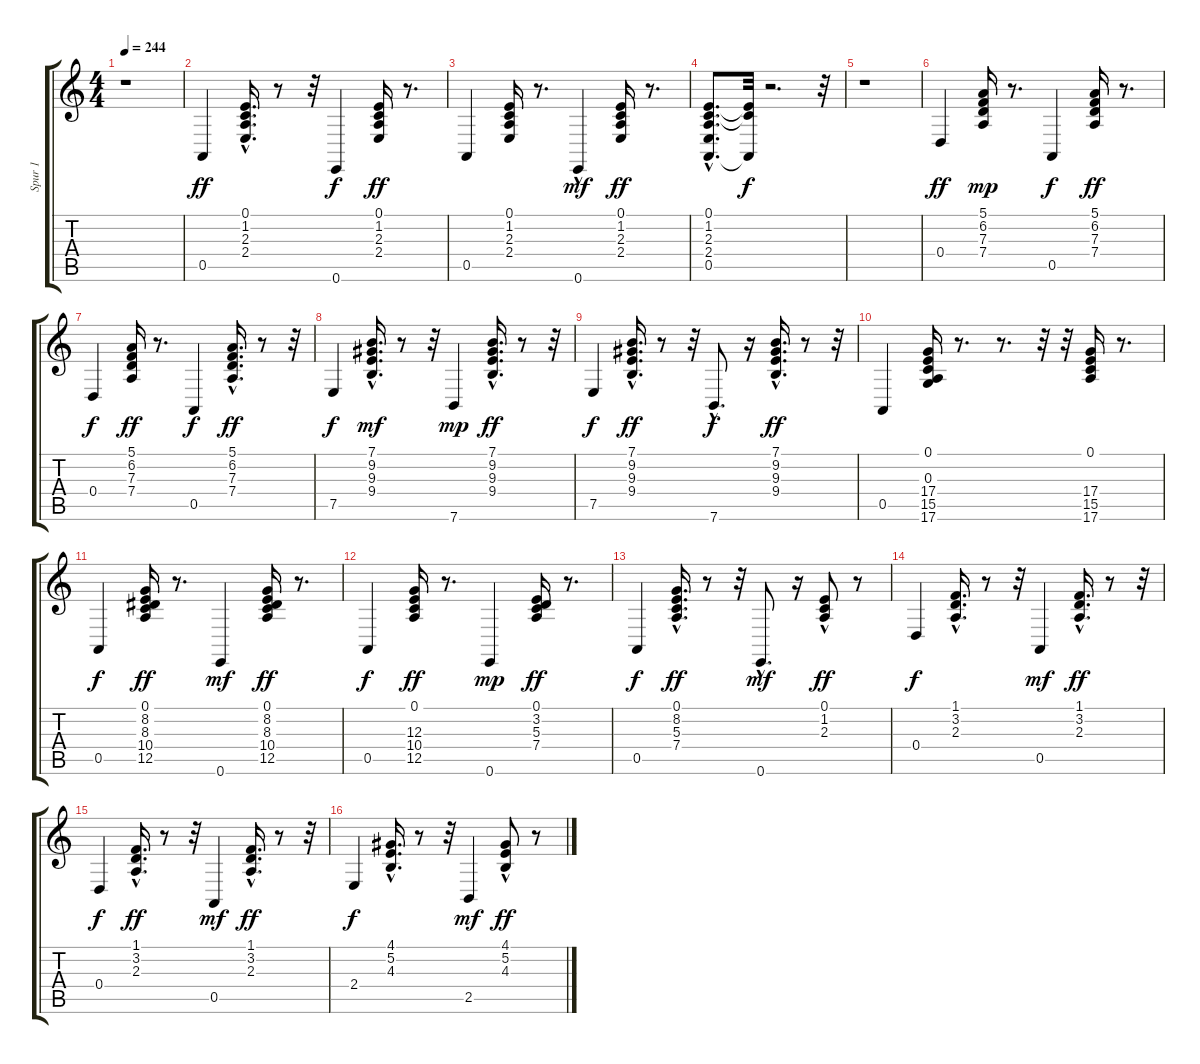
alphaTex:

\track ("Spur 1" "Spur 1") {instrument acousticgrandpiano}
\staff {score tabs}
\tuning (E4 B3 G3 D3 A2 E2) {hide}
\ts (4 4)
\tempo 244
\clef g2
\ks c
r.1{dy ff instrument acousticgrandpiano} |
0.5.4 (0.1{hac} 1.2 2.3 2.4).16{d} r.8 r.32 0.6.4{dy f} (0.1 1.2 2.3 2.4).16{dy ff} r.8{d} |
0.5.4 (0.1 1.2 2.3 2.4).16 r.8{d} 0.6{hac}.4{dy mf} (0.1 1.2 2.3 2.4).16{dy ff} r.8{d} |
(0.1{hac} 1.2{hac} 2.3{hac} 2.4{hac} 0.5{hac}).8{d} (0.1{t} 1.2{t} 0.5{t}).32{dy f} r.2{d} r.32 |
r.1 |
0.4.4{dy ff} (5.1 6.2 7.3 7.4).16{dy mp} r.8{d} 0.5.4{dy f} (5.1 6.2 7.3 7.4).16{dy ff} r.8{d} |
0.4.4{dy f} (5.1 6.2 7.3 7.4).16{dy ff} r.8{d} 0.5.4{dy f} (5.1 6.2{hac} 7.3 7.4).16{d dy ff} r.8 r.32 |
7.5.4{dy f} (7.1 9.2{hac} 9.3 9.4).16{d dy mf} r.8 r.32 7.6.4{dy mp} (7.1 9.2{hac} 9.3 9.4).16{d dy ff} r.8 r.32 |
7.5.4{dy f} (7.1 9.2{hac} 9.3 9.4).16{d dy ff} r.8 r.32 7.6{hac}.8{d dy f} r.16 (7.1 9.2{hac} 9.3{hac} 9.4).16{d dy ff} r.8 r.32 |
0.5.4 (0.1 0.3 17.4 15.5 17.6).16 r.8{d} r.8{d} r.32 r.32 (0.1 17.4 15.5 17.6).16 r.8{d} |
0.5.4{dy f} (0.1 8.2 8.3 10.4 12.5).16{dy ff} r.8{d} 0.6.4{dy mf} (0.1 8.2 8.3 10.4 12.5).16{dy ff} r.8{d} |
0.5.4{dy f} (0.1 12.3 10.4 12.5).16{dy ff} r.8{d} 0.6.4{dy mp} (0.1 3.2 5.3 7.4).16{dy ff} r.8{d} |
0.5.4{dy f} (0.1{hac} 8.2 5.3 7.4).16{d dy ff} r.8 r.32 0.6{hac}.8{d dy mf} r.16 (0.1 1.2{hac} 2.3{hac}).8{dy ff} r.8 |
0.4.4{dy f} (1.1{hac} 3.2{hac} 2.3{hac}).16{d} r.8 r.32 0.5.4{dy mf} (1.1{hac} 3.2 2.3{hac}).16{d dy ff} r.8 r.32 |
0.4.4{dy f} (1.1{hac} 3.2{hac} 2.3{hac}).16{d dy ff} r.8 r.32 0.5.4{dy mf} (1.1{hac} 3.2{hac} 2.3{hac}).16{d dy ff} r.8 r.32 |
2.4.4{dy f} (4.1{hac} 5.2{hac} 4.3{hac}).16{d} r.8 r.32 2.5.4{dy mf} (4.1 5.2{hac} 4.3{hac}).8{dy ff} r.8
